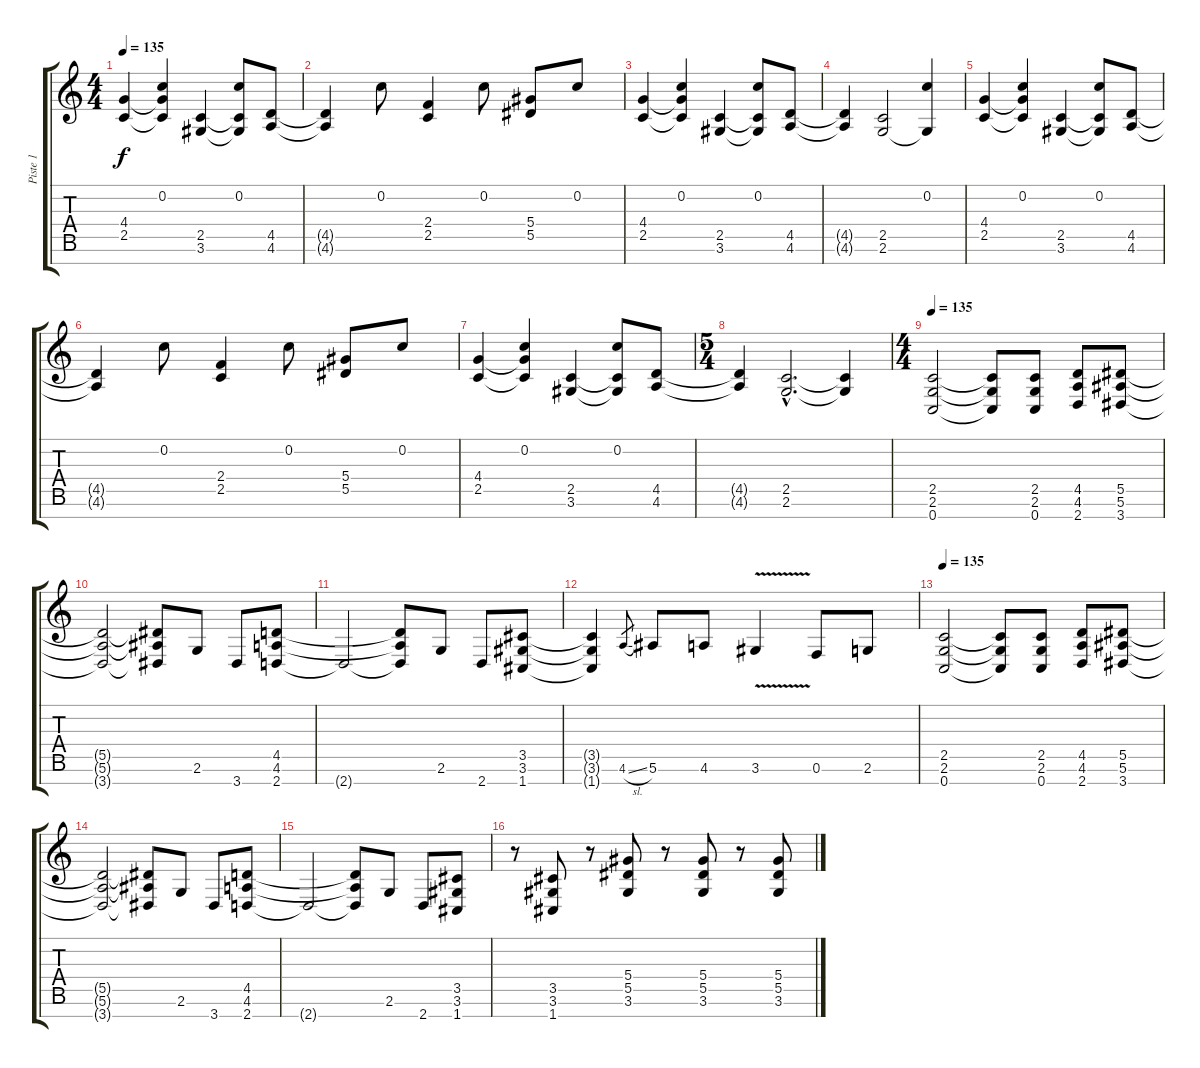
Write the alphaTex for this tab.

\track ("Piste 1" "Piste 1") {instrument distortionguitar}
\staff {score tabs}
\tuning (F4 C4 Ab3 Eb3 Bb2 F2 C2) {hide}
\ts (4 4)
\tempo 135
\clef g2
\ks c
(4.4 2.5).4{dy f instrument distortionguitar} (0.2 4.4{t} 2.5{t}).4 (2.5 3.6).4 (0.2 2.5{t} 3.6{t}).8 (4.5 4.6).8 |
(4.5{t} 4.6{t}).4 0.2.8 (2.4 2.5).4 0.2.8 (5.4 5.5).8 0.2.8 |
(4.4 2.5).4{instrument distortionguitar} (0.2 4.4{t} 2.5{t}).4 (2.5 3.6).4 (0.2 2.5{t} 3.6{t}).8 (4.5 4.6).8 |
(4.5{t} 4.6{t}).4 (2.5 2.6).2 (0.2 2.6{t}).4 |
(4.4 2.5).4{instrument distortionguitar} (0.2 4.4{t} 2.5{t}).4 (2.5 3.6).4 (0.2 2.5{t} 3.6{t}).8 (4.5 4.6).8 |
(4.5{t} 4.6{t}).4 0.2.8 (2.4 2.5).4 0.2.8 (5.4 5.5).8 0.2.8 |
(4.4 2.5).4{instrument distortionguitar} (0.2 4.4{t} 2.5{t}).4 (2.5 3.6).4 (0.2 2.5{t} 3.6{t}).8 (4.5 4.6).8 |
\ts (5 4)
(4.5{t} 4.6{t}).4 (2.5{hac} 2.6{hac}).2{d} (2.5{t} 2.6{t}).4 |
\ts (4 4)
\tempo 135
(2.5 2.6 0.7).2 (2.5{t} 2.6{t} 0.7{t}).8 (2.5 2.6 0.7).8 (4.5 4.6 2.7).8 (5.5 5.6 3.7).8 |
(5.5{t} 5.6{t} 3.7{t}).2 (5.5{t} 5.6{t} 3.7{t}).8 2.6.8 3.7.8 (4.5 4.6 2.7).8 |
2.7{t}.2 (4.5{t} 4.6{t} 2.7{t}).8 2.6.8 2.7.8 (3.5 3.6 1.7).8 |
(3.5{t} 3.6{t} 1.7{t}).4 4.6{sl}.8{gr} 5.6.8 4.6.8 3.6{v}.4 0.6.8 2.6.8 |
\tempo 135
(2.5 2.6 0.7).2 (2.5{t} 2.6{t} 0.7{t}).8 (2.5 2.6 0.7).8 (4.5 4.6 2.7).8 (5.5 5.6 3.7).8 |
(5.5{t} 5.6{t} 3.7{t}).2 (5.5{t} 5.6{t} 3.7{t}).8 2.6.8 3.7.8 (4.5 4.6 2.7).8 |
2.7{t}.2 (4.5{t} 4.6{t} 2.7{t}).8 2.6.8 2.7.8 (3.5 3.6 1.7).8 |
r.8 (3.5 3.6 1.7).8 r.8 (5.4 5.5 3.6).8 r.8 (5.4 5.5 3.6).8 r.8 (5.4 5.5 3.6).8
